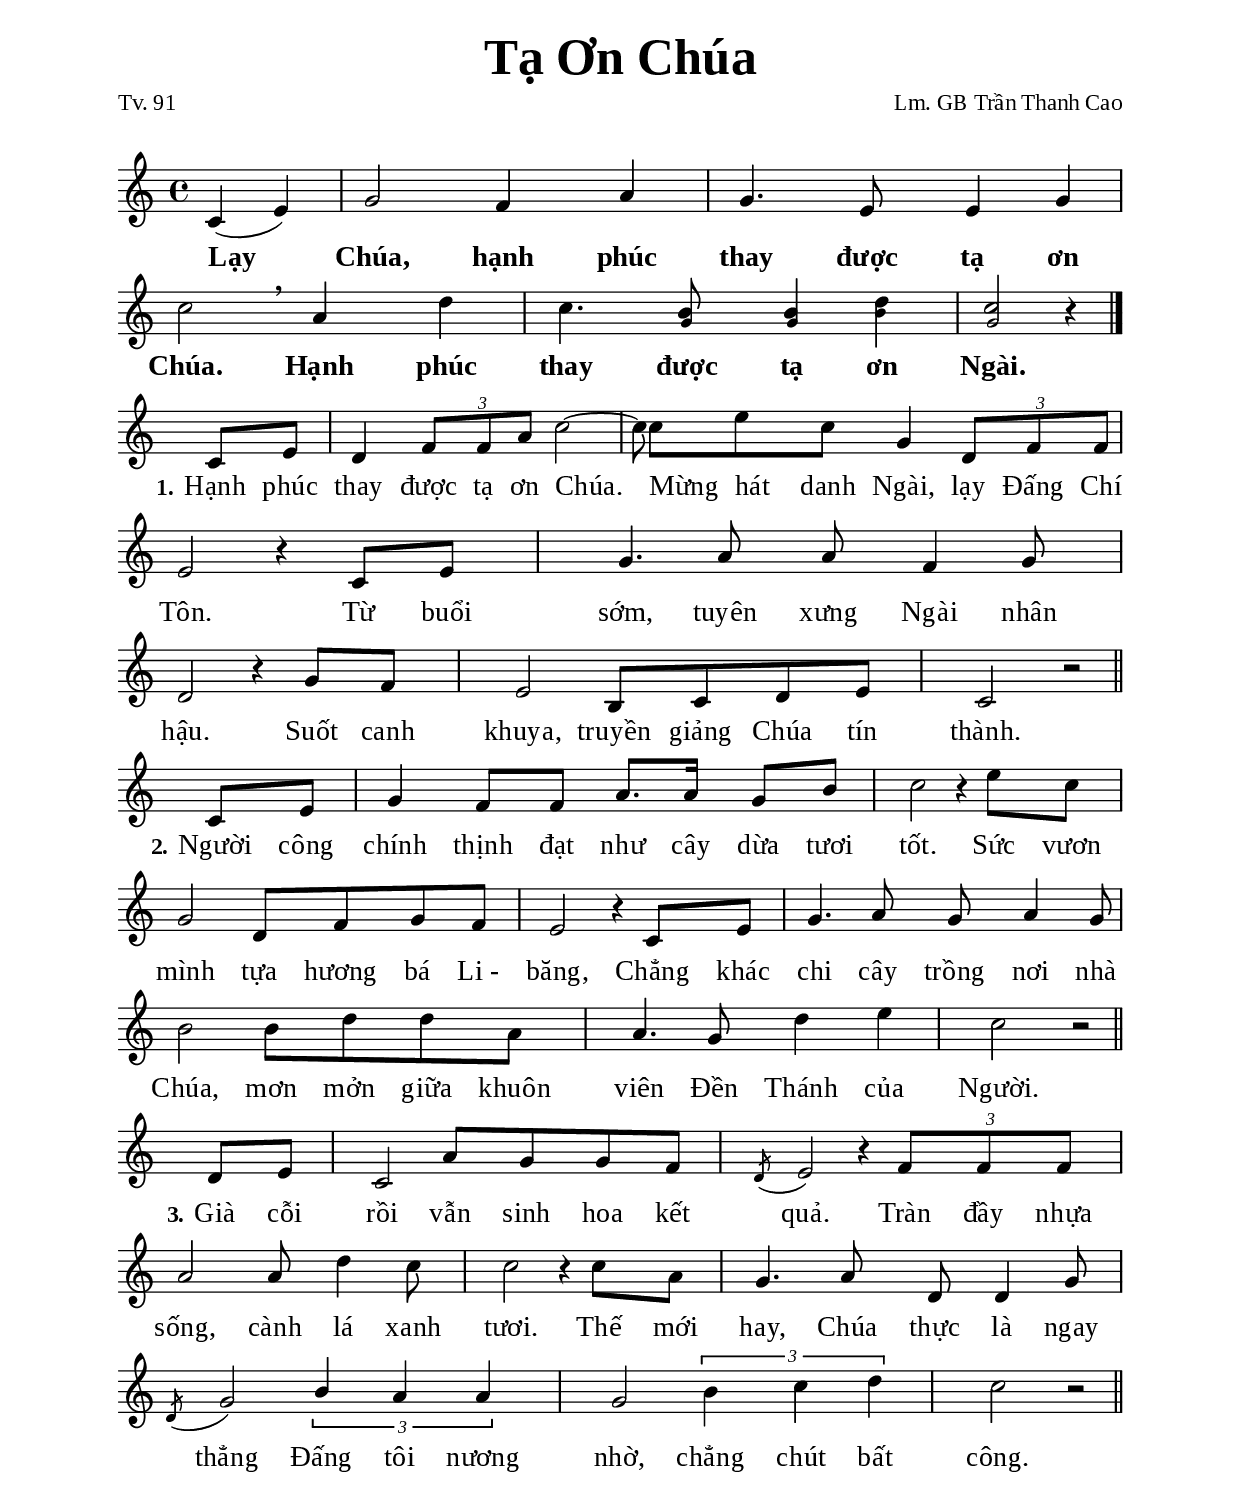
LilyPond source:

% Cài đặt chung
\version "2.22.1"
\include "english.ly"

\header {
  title = \markup { \fontsize #3 "Tạ Ơn Chúa" }
  poet = "Tv. 91"
  composer = "Lm. GB Trần Thanh Cao"
  arranger = " "
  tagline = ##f
}

% Nhạc điệp khúc
nhacDiepKhuc = \relative c' {
  \partial 2 c4 (e) |
  g2 f4 a |
  g4. e8 e4 g |
  c2 \breathe a4 d |
  c4.
  <b \tweak font-size #-2 g>8
  <b \tweak font-size #-2 g>4
  <d \tweak font-size #-2 b> |
  <c \tweak font-size #-2 g>2 r4 \bar "|."
}

% Nhạc phiên khúc
nhacPhienKhucMot = \relative c' {
  \partial 4 c8 e |
  d4 \tuplet 3/2 { f8 f a }
  \autoBeamOff
  c2 ~ |
  c8
  \autoBeamOn
  c e c g4 \tuplet 3/2 { d8 f f } |
  e2 r4 c8 e |
  g4. a8 a f4 g8 |
  d2 r4 g8 f |
  e2 b8 c d e |
  c2 r \bar "||"
}

nhacPhienKhucHai = \relative c' {
  \partial 4 c8 e |
  g4 f8 f a8. a16 g8 b |
  c2 r4 e8 c |
  g2 d8 f g f |
  e2 r4 c8 e |
  g4. a8 g a4 g8 |
  b2 b8 d d a |
  a4. g8 d'4 e |
  c2 r \bar "||"
}

nhacPhienKhucBa = \relative c' {
  \partial 4 d8 e |
  c2 a'8 g g f |
  \acciaccatura d8 e2 r4 \tuplet 3/2 { f8 f f } |
  a2 a8 d4 c8 |
  c2 r4 c8 a |
  g4. a8 d, d4 g8 |
  \acciaccatura d8 g2 \tupletDown \tuplet 3/2 { \stemUp b4 a a \stemNeutral } |
  g2 \tupletUp \tuplet 3/2 { b4 c d } |
  c2 r \bar "||"
}

% Lời điệp khúc
loiDiepKhuc = \lyricmode {
  Lạy Chúa, hạnh phúc thay được tạ ơn Chúa.
  Hạnh phúc thay được tạ ơn Ngài.
}

% Lời phiên khúc
loiPhienKhucMot = \lyricmode {
  \set stanza = #"1."
  Hạnh phúc thay được tạ ơn Chúa.
  \override LyricText.self-alignment-X = #LEFT
  Mừng "hát  "
  \override LyricText.self-alignment-X = #CENTER
  danh Ngài, lạy Đấng Chí Tôn.
  Từ buổi sớm, tuyên xưng Ngài nhân hậu.
  Suốt canh khuya, truyền giảng Chúa tín thành.
}

loiPhienKhucHai = \lyricmode {
  \set stanza = #"2."
  Người công chính thịnh đạt như cây dừa tươi tốt.
  Sức vươn mình tựa hương bá "Li -" băng,
  Chẳng khác chi cây trồng nơi nhà Chúa,
  mơn mởn giữa khuôn viên Đền Thánh của Người.
}

loiPhienKhucBa = \lyricmode {
  \set stanza = #"3."
  Già cỗi rồi vẫn sinh hoa kết quả.
  Tràn đầy nhựa sống, cành lá xanh tươi.
  Thế mới hay, Chúa thực là ngay thẳng
  Đấng tôi nương nhờ, chẳng chút bất công.
}


% Dàn trang
\paper {
  #(set-paper-size "a4")
  top-margin = 20\mm
  bottom-margin = 10\mm
  left-margin = 20\mm
  right-margin = 20\mm
  indent = #0
  #(define fonts
    (make-pango-font-tree
      "Liberation Serif"
      "Liberation Serif"
      "Liberation Serif"
      (/ 20 20)))
  page-count = #1
  system-system-spacing = #'((basic-distance . 11.5)
                             (minimum-distance . 11.5)
                             (padding . 1))
  score-system-spacing = #'((basic-distance . 11.5)
                             (minimum-distance . 11.5)
                             (padding . 1))
}

% Thiết lập tông và nhịp
TongNhip = { \key c \major \time 4/4 }

\score {
  \new ChoirStaff <<
    \new Staff = diepKhuc \with {
        \consists "Merge_rests_engraver"
        %\magnifyStaff #(magstep +1)
      }
      <<
      \new Voice = beSop {
        \TongNhip \stemNeutral \nhacDiepKhuc
      }
    >>
    \new Lyrics \with {
          \override VerticalAxisGroup.
            nonstaff-relatedstaff-spacing.padding = #1.2
          \override VerticalAxisGroup.
            nonstaff-unrelatedstaff-spacing.padding = #1
        }
        \lyricsto beSop \loiDiepKhuc
  >>
  \layout {
    \override Lyrics.LyricText.font-series = #'bold
    \override Lyrics.LyricText.font-size = #+2
    \override Lyrics.LyricSpace.minimum-distance = #6
    \override Score.BarNumber.break-visibility = ##(#f #f #f)
    \override Score.SpacingSpanner.uniform-stretching = ##t
  }
}

\score {
  \new ChoirStaff <<
    \new Staff = phienKhuc \with {
        %\magnifyStaff #(magstep +1)
      }
      <<
      \new Voice = beSop {
        \TongNhip \nhacPhienKhucMot
      }
    >>
    \new Lyrics \with {
          \override VerticalAxisGroup.
            nonstaff-relatedstaff-spacing.padding = #1.2
          \override VerticalAxisGroup.
            nonstaff-unrelatedstaff-spacing.padding = #1
        }
        \lyricsto beSop \loiPhienKhucMot
  >>
  \layout {
    \override Staff.TimeSignature.transparent = ##t
    \override Lyrics.LyricText.font-size = #+2
    \override Lyrics.LyricSpace.minimum-distance = #1.5
    \override Score.BarNumber.break-visibility = ##(#f #f #f)
    \override Score.SpacingSpanner.uniform-stretching = ##t
    \override Score.SpacingSpanner packed-spacing = ##t
  }
}

\score {
  \new ChoirStaff <<
    \new Staff = phienKhuc \with {
        %\magnifyStaff #(magstep +1)
      }
      <<
      \new Voice = beSop {
        \TongNhip \nhacPhienKhucHai
      }
    >>
    \new Lyrics \with {
          \override VerticalAxisGroup.
            nonstaff-relatedstaff-spacing.padding = #1.2
          \override VerticalAxisGroup.
            nonstaff-unrelatedstaff-spacing.padding = #1
        }
        \lyricsto beSop \loiPhienKhucHai
  >>
  \layout {
    \override Staff.TimeSignature.transparent = ##t
    \override Lyrics.LyricText.font-size = #+2
    \override Lyrics.LyricSpace.minimum-distance = #2.5
    \override Score.BarNumber.break-visibility = ##(#f #f #f)
    \override Score.SpacingSpanner.uniform-stretching = ##t
    \override Score.SpacingSpanner packed-spacing = ##t
  }
}

\score {
  \new ChoirStaff <<
    \new Staff = phienKhuc \with {
        %\magnifyStaff #(magstep +1)
      }
      <<
      \new Voice = beSop {
        \TongNhip \nhacPhienKhucBa
      }
    >>
    \new Lyrics \with {
          \override VerticalAxisGroup.
            nonstaff-relatedstaff-spacing.padding = #1.2
          \override VerticalAxisGroup.
            nonstaff-unrelatedstaff-spacing.padding = #1
        }
        \lyricsto beSop \loiPhienKhucBa
  >>
  \layout {
    \override Staff.TimeSignature.transparent = ##t
    \override Lyrics.LyricText.font-size = #+2
    \override Lyrics.LyricSpace.minimum-distance = #3
    \override Score.BarNumber.break-visibility = ##(#f #f #f)
    \override Score.SpacingSpanner.uniform-stretching = ##t
    \override Score.SpacingSpanner packed-spacing = ##t
  }
}
